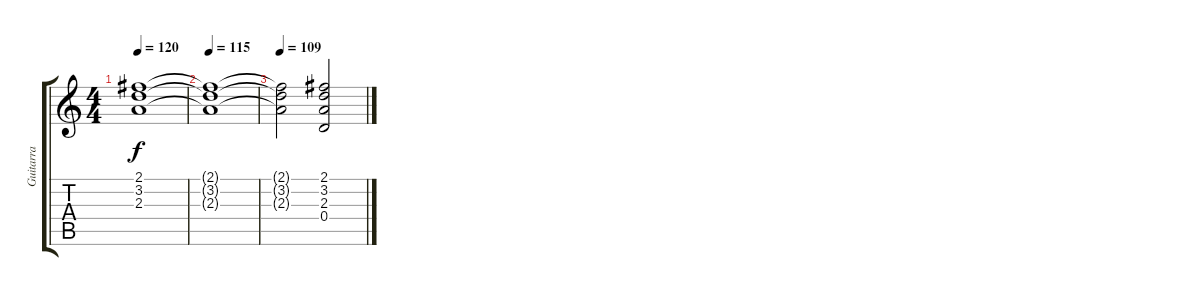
\track ("Guitarra" "Guitarra") {instrument distortionguitar}
\staff {score tabs}
\tuning (E4 B3 G3 D3 A2 E2) {hide}
\ts (4 4)
\tempo 120
\clef g2
\ks c
(2.1{t} 3.2{t} 2.3{t}).1{dy f} |
\tempo 115
(2.1{t} 3.2{t} 2.3{t}).1 |
\tempo 109
(2.1{t} 3.2{t} 2.3{t}).2 (2.1 3.2 2.3 0.4).2
